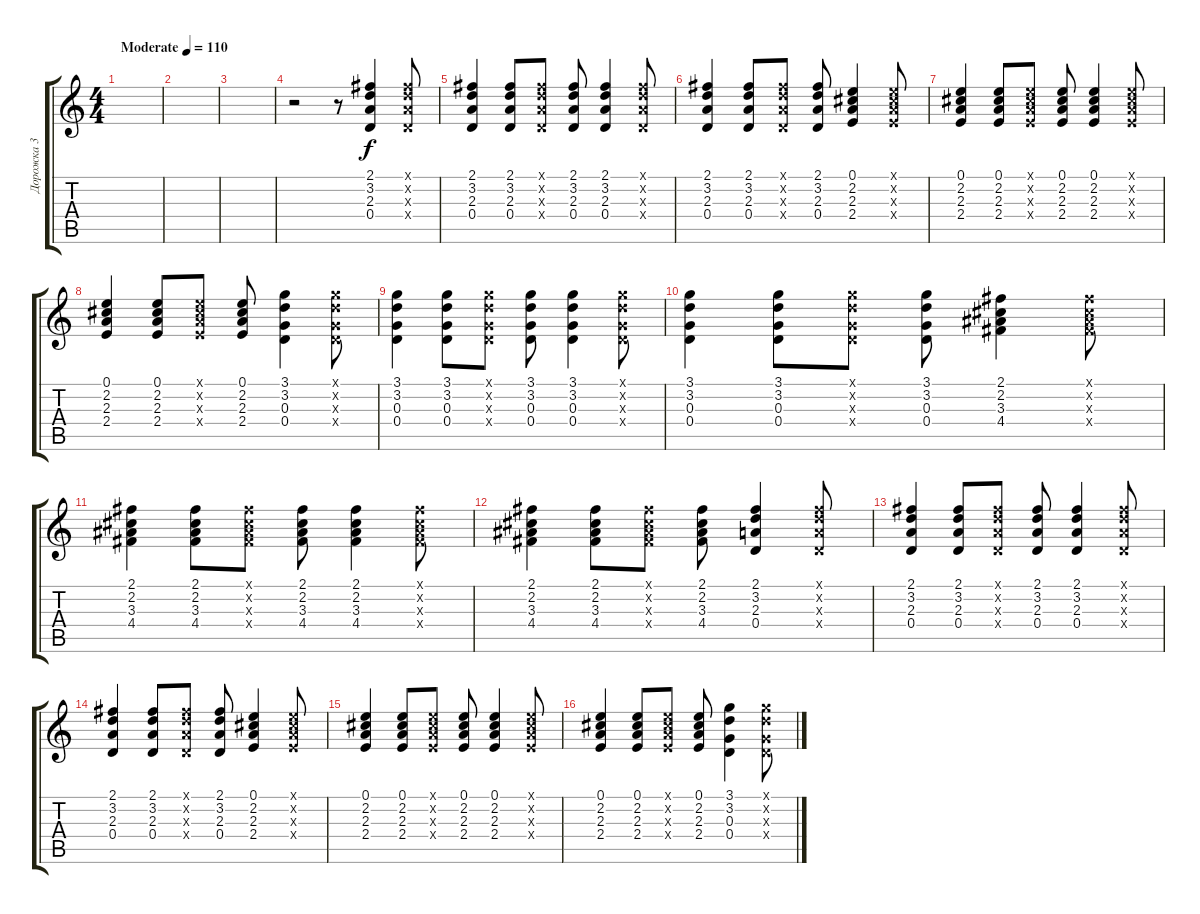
\track ("Дорожка 3" "Дорожка 3") {instrument acousticguitarnylon}
\staff {score tabs}
\tuning (E4 B3 G3 D3 A2 E2) {hide}
\ts (4 4)
\tempo (110 "Moderate")
\clef g2
\ks c
|
|
|
r.2 r.8 (2.1 3.2 2.3 0.4).4 (2.1{x} 3.2{x} 2.3{x} 0.4{x}).8 |
(2.1 3.2 2.3 0.4).4 (2.1 3.2 2.3 0.4).8 (2.1{x} 3.2{x} 2.3{x} 0.4{x}).8 (2.1 3.2 2.3 0.4).8 (2.1 3.2 2.3 0.4).4 (2.1{x} 3.2{x} 2.3{x} 0.4{x}).8 |
(2.1 3.2 2.3 0.4).4 (2.1 3.2 2.3 0.4).8 (2.1{x} 3.2{x} 2.3{x} 0.4{x}).8 (2.1 3.2 2.3 0.4).8 (0.1 2.2 2.3 2.4).4 (0.1{x} 2.2{x} 2.3{x} 2.4{x}).8 |
(0.1 2.2 2.3 2.4).4 (0.1 2.2 2.3 2.4).8 (0.1{x} 2.2{x} 2.3{x} 2.4{x}).8 (0.1 2.2 2.3 2.4).8 (0.1 2.2 2.3 2.4).4 (0.1{x} 2.2{x} 2.3{x} 2.4{x}).8 |
(0.1 2.2 2.3 2.4).4 (0.1 2.2 2.3 2.4).8 (0.1{x} 2.2{x} 2.3{x} 2.4{x}).8 (0.1 2.2 2.3 2.4).8 (3.1 3.2 0.3 0.4).4 (3.1{x} 3.2{x} 0.3{x} 0.4{x}).8 |
(3.1 3.2 0.3 0.4).4 (3.1 3.2 0.3 0.4).8 (3.1{x} 3.2{x} 0.3{x} 0.4{x}).8 (3.1 3.2 0.3 0.4).8 (3.1 3.2 0.3 0.4).4 (3.1{x} 3.2{x} 0.3{x} 0.4{x}).8 |
(3.1 3.2 0.3 0.4).4 (3.1 3.2 0.3 0.4).8 (3.1{x} 3.2{x} 0.3{x} 0.4{x}).8 (3.1 3.2 0.3 0.4).8 (2.1 2.2 3.3 4.4).4 (2.1{x} 2.2{x} 3.3{x} 4.4{x}).8 |
(2.1 2.2 3.3 4.4).4 (2.1 2.2 3.3 4.4).8 (2.1{x} 2.2{x} 3.3{x} 4.4{x}).8 (2.1 2.2 3.3 4.4).8 (2.1 2.2 3.3 4.4).4 (2.1{x} 2.2{x} 3.3{x} 4.4{x}).8 |
(2.1 2.2 3.3 4.4).4 (2.1 2.2 3.3 4.4).8 (2.1{x} 2.2{x} 3.3{x} 4.4{x}).8 (2.1 2.2 3.3 4.4).8 (2.1 3.2 2.3 0.4).4 (2.1{x} 3.2{x} 2.3{x} 0.4{x}).8 |
(2.1 3.2 2.3 0.4).4 (2.1 3.2 2.3 0.4).8 (2.1{x} 3.2{x} 2.3{x} 0.4{x}).8 (2.1 3.2 2.3 0.4).8 (2.1 3.2 2.3 0.4).4 (2.1{x} 3.2{x} 2.3{x} 0.4{x}).8 |
(2.1 3.2 2.3 0.4).4 (2.1 3.2 2.3 0.4).8 (2.1{x} 3.2{x} 2.3{x} 0.4{x}).8 (2.1 3.2 2.3 0.4).8 (0.1 2.2 2.3 2.4).4 (0.1{x} 2.2{x} 2.3{x} 2.4{x}).8 |
(0.1 2.2 2.3 2.4).4 (0.1 2.2 2.3 2.4).8 (0.1{x} 2.2{x} 2.3{x} 2.4{x}).8 (0.1 2.2 2.3 2.4).8 (0.1 2.2 2.3 2.4).4 (0.1{x} 2.2{x} 2.3{x} 2.4{x}).8 |
(0.1 2.2 2.3 2.4).4 (0.1 2.2 2.3 2.4).8 (0.1{x} 2.2{x} 2.3{x} 2.4{x}).8 (0.1 2.2 2.3 2.4).8 (3.1 3.2 0.3 0.4).4 (3.1{x} 3.2{x} 0.3{x} 0.4{x}).8
